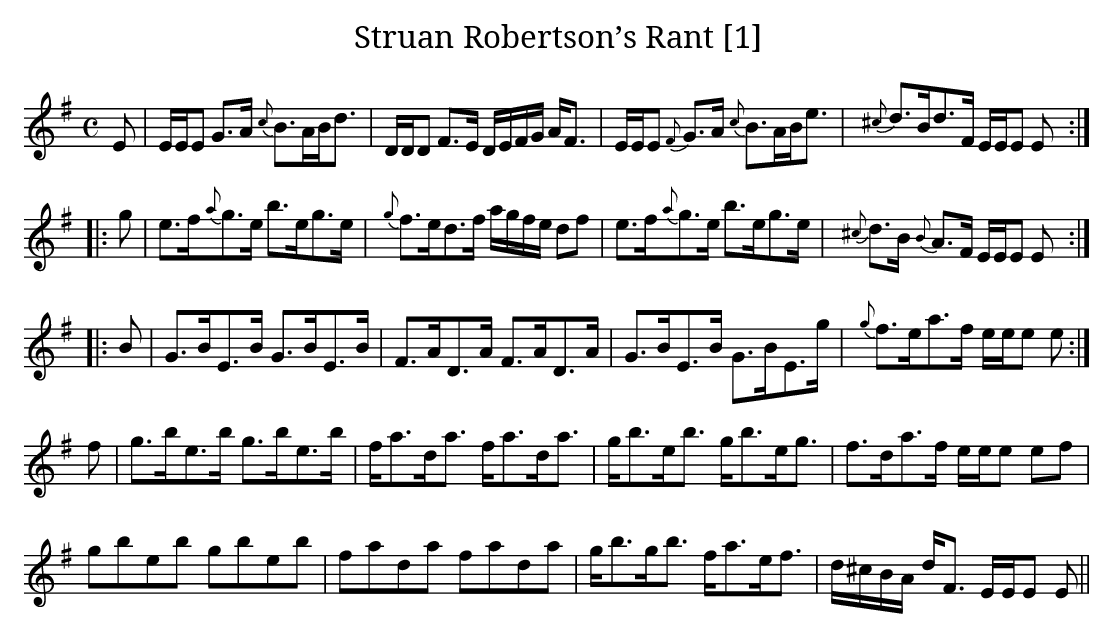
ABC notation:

X:1
T:Struan Robertson’s Rant [1]
M:C
L:1/16
K:Emin
E2|EEE2 G3A {c}B3ABd3|DDD2 F3E DEFG AF3|EEE2 {F}G3A {c}B3ABe3|{^c}d3Bd3F EEE2 E2:|
|:g2|e3f{a}g3e b3eg3e|{g}f3ed3f agfe d2f2|e3f{a}g3e b3eg3e|{^c}d3B {B}A3F EEE2 E2:|
|:B2|G3BE3B G3BE3B|F3AD3A F3AD3A|G3BE3B G3BE3g|{g}f3ea3f eee2 e2:|
f2|g3be3b g3be3b|fa3da3 fa3da3|gb3eb3 gb3eg3|f3da3f eee2 e2f2|
g2b2e2b2 g2b2e2b2|f2a2d2a2 f2a2d2a2|gb3gb3 fa3ef3|d^cBA dF3 EEE2 E2||
